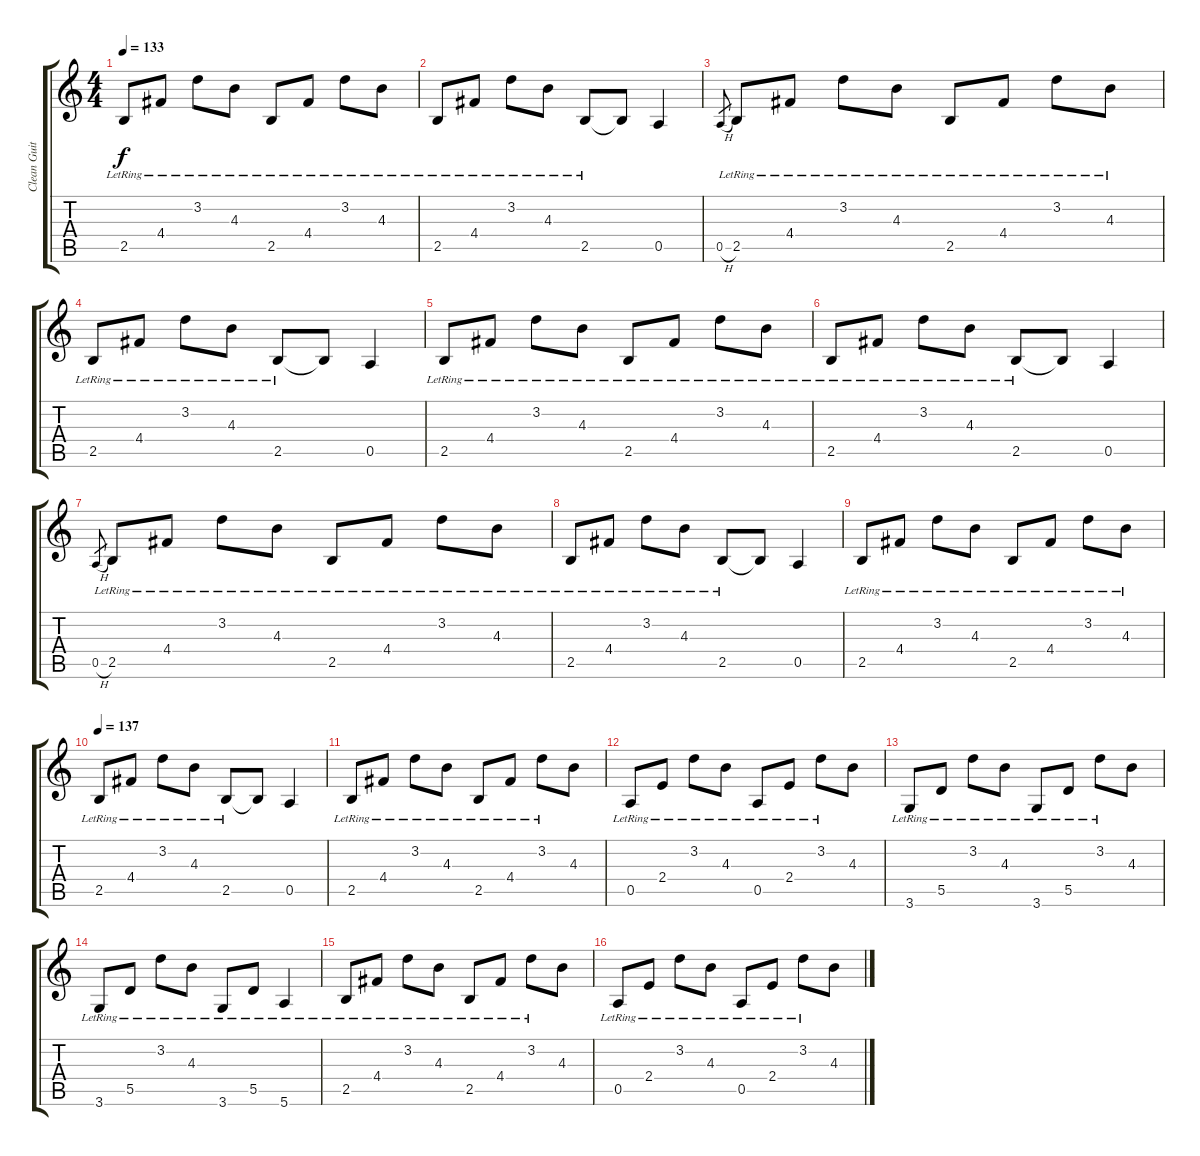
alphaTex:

\track ("Clean Guitar R" "Clean Guit") {instrument electricguitarclean}
\staff {score tabs}
\tuning (E4 B3 G3 D3 A2 E2) {hide}
\ts (4 4)
\tempo 133
\clef g2
\ks c
2.5{lr}.8{dy f} 4.4{lr}.8 3.2{lr}.8 4.3{lr}.8 2.5{lr}.8 4.4{lr}.8 3.2{lr}.8 4.3{lr}.8 |
2.5{lr}.8 4.4{lr}.8 3.2{lr}.8 4.3{lr}.8 2.5{lr}.8 2.5{t}.8 0.5.4 |
0.5{h}.8{gr} 2.5{lr}.8 4.4{lr}.8 3.2{lr}.8 4.3{lr}.8 2.5{lr}.8 4.4{lr}.8 3.2{lr}.8 4.3{lr}.8 |
2.5{lr}.8 4.4{lr}.8 3.2{lr}.8 4.3{lr}.8 2.5{lr}.8 2.5{t}.8 0.5.4 |
2.5{lr}.8 4.4{lr}.8 3.2{lr}.8 4.3{lr}.8 2.5{lr}.8 4.4{lr}.8 3.2{lr}.8 4.3{lr}.8 |
2.5{lr}.8 4.4{lr}.8 3.2{lr}.8 4.3{lr}.8 2.5{lr}.8 2.5{t}.8 0.5.4 |
0.5{h}.8{gr} 2.5{lr}.8 4.4{lr}.8 3.2{lr}.8 4.3{lr}.8 2.5{lr}.8 4.4{lr}.8 3.2{lr}.8 4.3{lr}.8 |
2.5{lr}.8 4.4{lr}.8 3.2{lr}.8 4.3{lr}.8 2.5{lr}.8 2.5{t}.8 0.5.4 |
2.5{lr}.8 4.4{lr}.8 3.2{lr}.8 4.3{lr}.8 2.5{lr}.8 4.4{lr}.8 3.2{lr}.8 4.3{lr}.8 |
\tempo 137
2.5{lr}.8 4.4{lr}.8 3.2{lr}.8 4.3{lr}.8 2.5{lr}.8 2.5{t}.8 0.5.4 |
2.5{lr}.8 4.4{lr}.8 3.2{lr}.8 4.3{lr}.8 2.5{lr}.8 4.4{lr}.8 3.2{lr}.8 4.3.8 |
0.5{lr}.8 2.4{lr}.8 3.2{lr}.8 4.3{lr}.8 0.5{lr}.8 2.4{lr}.8 3.2{lr}.8 4.3.8 |
3.6{lr}.8 5.5{lr}.8 3.2{lr}.8 4.3{lr}.8 3.6{lr}.8 5.5{lr}.8 3.2{lr}.8 4.3.8 |
3.6{lr}.8 5.5{lr}.8 3.2{lr}.8 4.3{lr}.8 3.6{lr}.8 5.5{lr}.8 5.6{lr}.4 |
2.5{lr}.8 4.4{lr}.8 3.2{lr}.8 4.3{lr}.8 2.5{lr}.8 4.4{lr}.8 3.2{lr}.8 4.3.8 |
0.5{lr}.8 2.4{lr}.8 3.2{lr}.8 4.3{lr}.8 0.5{lr}.8 2.4{lr}.8 3.2{lr}.8 4.3.8
